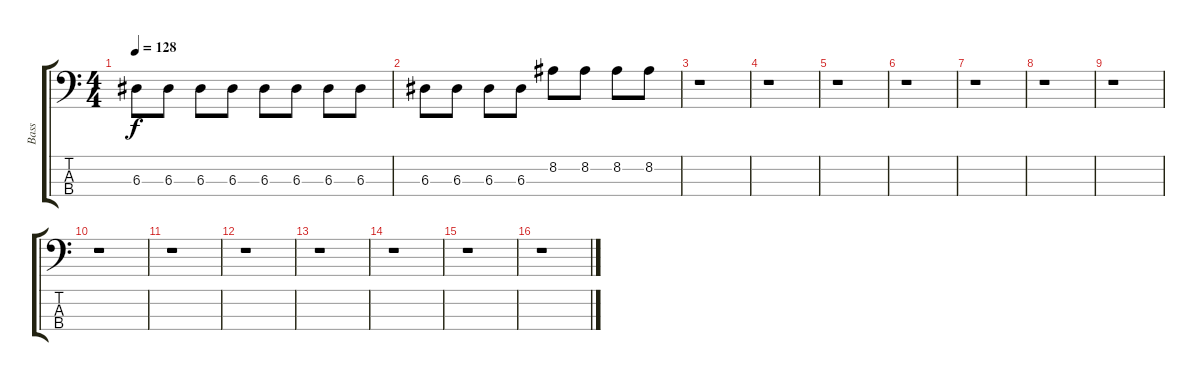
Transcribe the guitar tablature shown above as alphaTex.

\track ("Bass" "Bass") {instrument electricbasspick}
\staff {score tabs}
\tuning (G2 D2 A1 E1) {hide}
\ts (4 4)
\tempo 128
\clef f4
\ks c
6.3.8{dy f} 6.3.8 6.3.8 6.3.8 6.3.8 6.3.8 6.3.8 6.3.8 |
6.3.8 6.3.8 6.3.8 6.3.8 8.2.8 8.2.8 8.2.8 8.2.8 |
r.1 |
r.1 |
r.1 |
r.1 |
r.1 |
r.1 |
r.1 |
r.1 |
r.1 |
r.1 |
r.1 |
r.1 |
r.1 |
r.1
